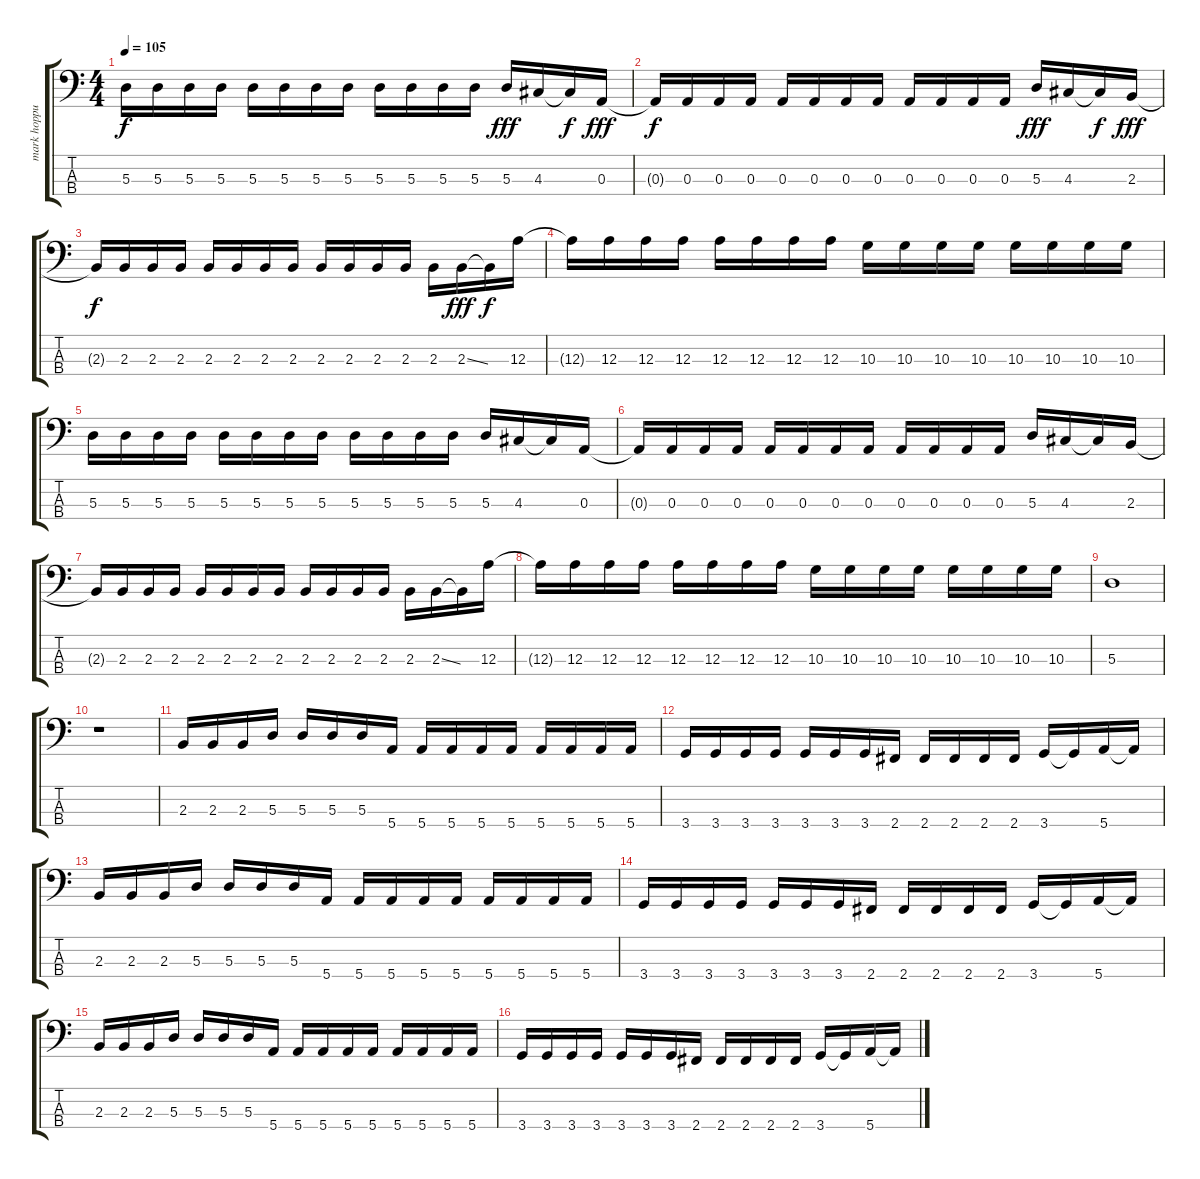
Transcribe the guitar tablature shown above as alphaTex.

\track ("mark hoppus" "mark hoppu") {instrument electricbasspick}
\staff {score tabs}
\tuning (G2 D2 A1 E1) {hide}
\ts (4 4)
\tempo 105
\clef f4
\ks c
5.3{t}.16{dy f} 5.3.16 5.3.16 5.3.16 5.3.16 5.3.16 5.3.16 5.3.16 5.3.16 5.3.16 5.3.16 5.3.16 5.3.16{dy fff} 4.3.16 4.3{t}.16{dy f} 0.3.16{dy fff} |
0.3{t}.16{dy f} 0.3.16 0.3.16 0.3.16 0.3.16 0.3.16 0.3.16 0.3.16 0.3.16 0.3.16 0.3.16 0.3.16 5.3.16{dy fff} 4.3.16 4.3{t}.16{dy f} 2.3.16{dy fff} |
2.3{t}.16{dy f} 2.3.16 2.3.16 2.3.16 2.3.16 2.3.16 2.3.16 2.3.16 2.3.16 2.3.16 2.3.16 2.3.16 2.3.16 2.3{ss}.16{dy fff} 2.3{t}.16{dy f} 12.3.16 |
12.3{t}.16 12.3.16 12.3.16 12.3.16 12.3.16 12.3.16 12.3.16 12.3.16 10.3.16 10.3.16 10.3.16 10.3.16 10.3.16 10.3.16 10.3.16 10.3.16 |
5.3.16 5.3.16 5.3.16 5.3.16 5.3.16 5.3.16 5.3.16 5.3.16 5.3.16 5.3.16 5.3.16 5.3.16 5.3.16 4.3.16 4.3{t}.16 0.3.16 |
0.3{t}.16 0.3.16 0.3.16 0.3.16 0.3.16 0.3.16 0.3.16 0.3.16 0.3.16 0.3.16 0.3.16 0.3.16 5.3.16 4.3.16 4.3{t}.16 2.3.16 |
2.3{t}.16 2.3.16 2.3.16 2.3.16 2.3.16 2.3.16 2.3.16 2.3.16 2.3.16 2.3.16 2.3.16 2.3.16 2.3.16 2.3{ss}.16 2.3{t}.16 12.3.16 |
12.3{t}.16 12.3.16 12.3.16 12.3.16 12.3.16 12.3.16 12.3.16 12.3.16 10.3.16 10.3.16 10.3.16 10.3.16 10.3.16 10.3.16 10.3.16 10.3.16 |
5.3.1{volume 0} |
r.1 |
2.3.16{volume 16} 2.3.16 2.3.16 5.3.16 5.3.16 5.3.16 5.3.16 5.4.16 5.4.16 5.4.16 5.4.16 5.4.16 5.4.16 5.4.16 5.4.16 5.4.16 |
3.4.16 3.4.16 3.4.16 3.4.16 3.4.16 3.4.16 3.4.16 2.4.16 2.4.16 2.4.16 2.4.16 2.4.16 3.4.16 3.4{t}.16 5.4.16 5.4{t}.16 |
2.3.16{volume 16} 2.3.16 2.3.16 5.3.16 5.3.16 5.3.16 5.3.16 5.4.16 5.4.16 5.4.16 5.4.16 5.4.16 5.4.16 5.4.16 5.4.16 5.4.16 |
3.4.16 3.4.16 3.4.16 3.4.16 3.4.16 3.4.16 3.4.16 2.4.16 2.4.16 2.4.16 2.4.16 2.4.16 3.4.16 3.4{t}.16 5.4.16 5.4{t}.16 |
2.3.16{volume 16} 2.3.16 2.3.16 5.3.16 5.3.16 5.3.16 5.3.16 5.4.16 5.4.16 5.4.16 5.4.16 5.4.16 5.4.16 5.4.16 5.4.16 5.4.16 |
3.4.16 3.4.16 3.4.16 3.4.16 3.4.16 3.4.16 3.4.16 2.4.16 2.4.16 2.4.16 2.4.16 2.4.16 3.4.16 3.4{t}.16 5.4.16 5.4{t}.16
